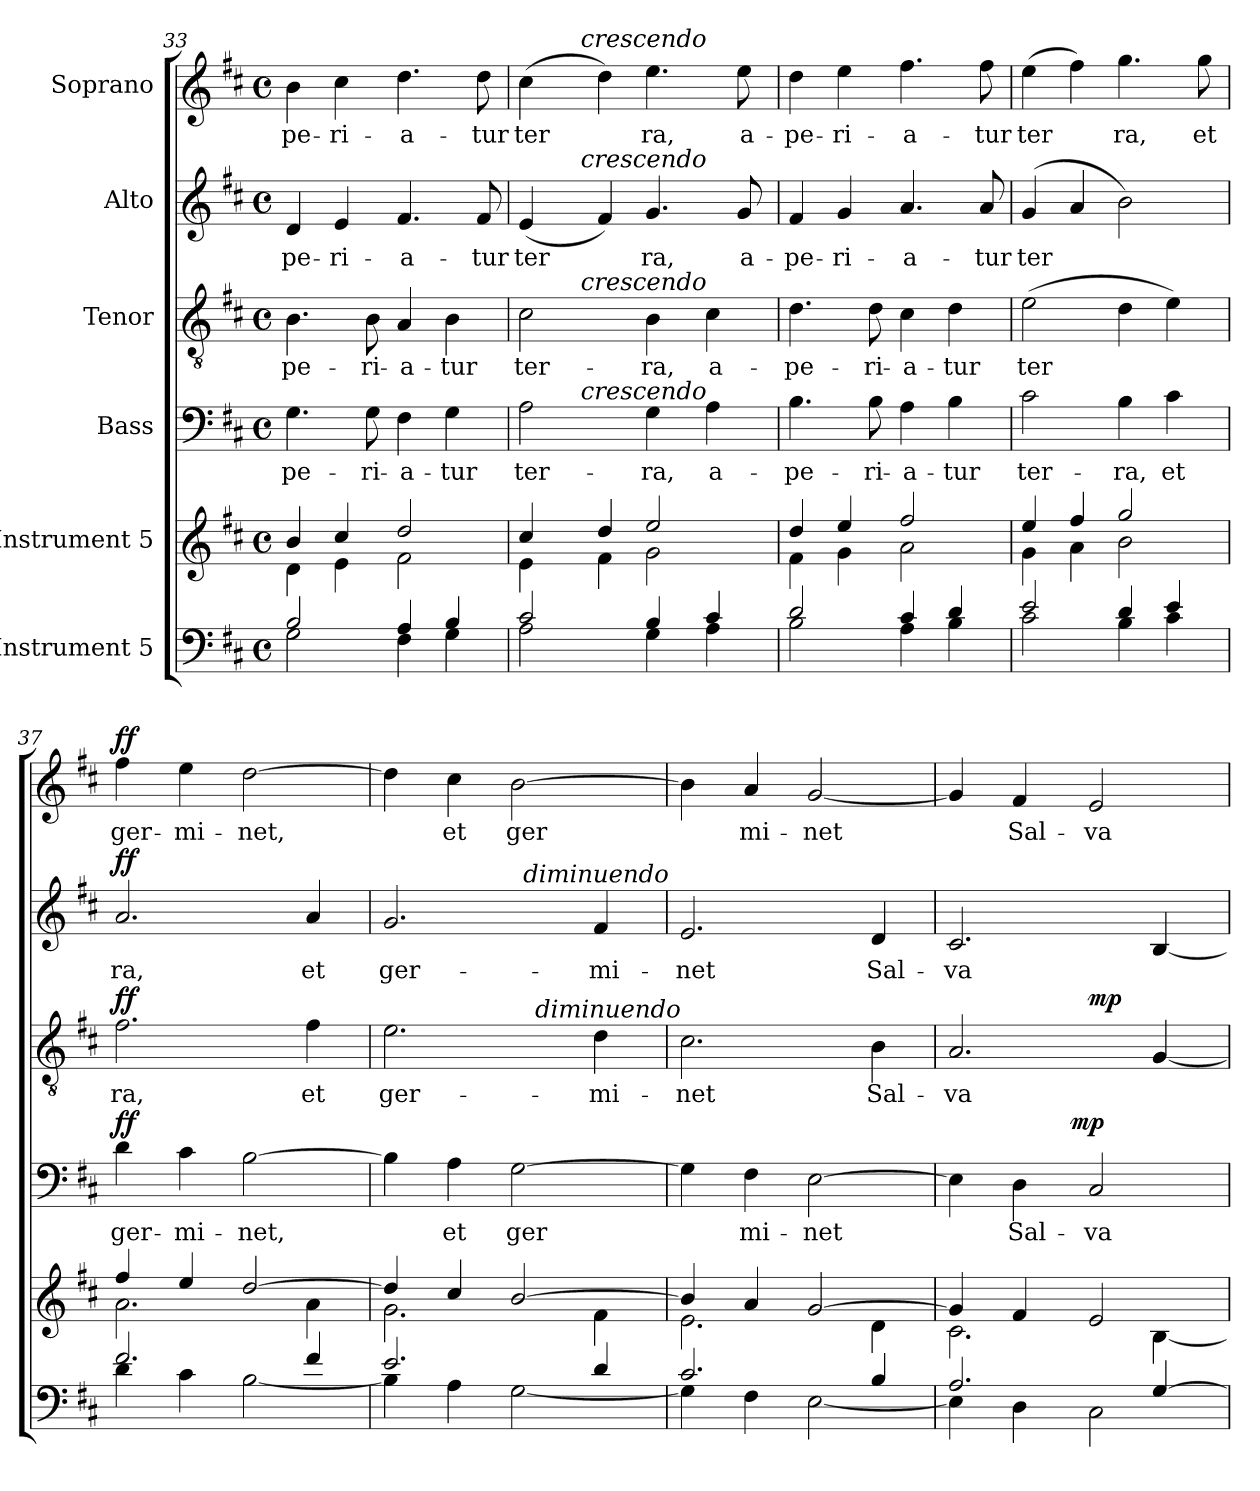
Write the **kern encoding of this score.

**kern	**kern	**kern	**text	**dynam	**kern	**text	**dynam	**kern	**text	**dynam	**kern	**text	**dynam
*part6	*part5	*part4	*part4	*part4	*part3	*part3	*part3	*part2	*part2	*part2	*part1	*part1	*part1
*staff6	*staff5	*staff4	*staff4	*staff4	*staff3	*staff3	*staff3	*staff2	*staff2	*staff2	*staff1	*staff1	*staff1
*I"Instrument 5	*I"Instrument 5	*I"Bass	*	*	*I"Tenor	*	*	*I"Alto	*	*	*I"Soprano	*	*
*clefF4	*clefG2	*clefF4	*	*	*clefGv2	*	*	*clefG2	*	*	*clefG2	*	*
*k[f#c#]	*k[f#c#]	*k[f#c#]	*	*	*k[f#c#]	*	*	*k[f#c#]	*	*	*k[f#c#]	*	*
*D:	*D:	*D:	*	*	*D:	*	*	*D:	*	*	*D:	*	*
*M4/4	*M4/4	*M4/4	*	*	*M4/4	*	*	*M4/4	*	*	*M4/4	*	*
*met(c)	*met(c)	*met(c)	*	*	*met(c)	*	*	*met(c)	*	*	*met(c)	*	*
=33	=33	=33	=33	=33	=33	=33	=33	=33	=33	=33	=33	=33	=33
*^	*^	*	*	*	*	*	*	*	*	*	*	*	*
!	!	!	!	!	!LO:LY:b:cj	!	!	!LO:LY:b:cj	!	!	!LO:LY:b	!	!	!LO:LY:b	!
2B/	2G\	4b/	4d\	4.G\	-pe-	.	4.B\	-pe-	.	4d/	-pe-	.	4b\	-pe-	.
!	!	!	!	!	!	!	!	!	!	!	!LO:LY:b	!	!	!LO:LY:b	!
.	.	4cc#/	4e\	.	.	.	.	.	.	4e/	-ri-	.	4cc#\	-ri-	.
!	!	!	!	!	!LO:LY:b:cj	!	!	!LO:LY:b:cj	!	!	!	!	!	!	!
.	.	.	.	8G\	-ri-	.	8B\	-ri-	.	.	.	.	.	.	.
!	!	!	!	!	!LO:LY:b:cj	!	!	!LO:LY:b:cj	!	!	!LO:LY:b	!	!	!LO:LY:b	!
4A/	4F#\	2dd/	2f#\	4F#\	-a-	.	4A/	-a-	.	4.f#/	-a-	.	4.dd\	-a-	.
!	!	!	!	!	!LO:LY:b:cj	!	!	!LO:LY:b:cj	!	!	!	!	!	!	!
4B/	4G\	.	.	4G\	-tur	.	4B\	-tur	.	.	.	.	.	.	.
!	!	!	!	!	!	!	!	!	!	!	!LO:LY:b	!	!	!LO:LY:b	!
.	.	.	.	.	.	.	.	.	.	8f#/	-tur	.	8dd\	-tur	.
=34	=34	=34	=34	=34	=34	=34	=34	=34	=34	=34	=34	=34	=34	=34	=34
!	!	!	!	!	!LO:LY:b:cj	!	!	!LO:LY:b:cj	!	!	!LO:LY:b	!	!	!LO:LY:b	!
*	*	*	*	*^	*	*	*^	*	*	*^	*	*	*^	*	*
2c#/	2A\	4cc#/	4e\	2A\	8ryy	ter-	.	2c#\	8ryy	ter-	.	(>4e/	8ryy	ter-	.	(>4cc#\	8ryy	ter-	.
.	.	.	.	.	16ryy	.	.	.	16ryy	.	.	.	16ryy	.	.	.	16ryy	.	.
.	.	.	.	.	64ryy	.	.	.	64ryy	.	.	.	64ryy	.	.	.	64ryy	.	.
!	!	!	!	!	!	!	!	!	!	!	!	!	!	!	!	!	!LO:TX:a:i:t=crescendo	!	!
!	!	!	!	!	!	!	!	!	!	!	!	!	!LO:TX:a:i:t=crescendo	!	!	!	!	!	!
!	!	!	!	!	!	!	!	!	!LO:TX:a:i:t=crescendo	!	!	!	!	!	!	!	!	!	!
!	!	!	!	!	!LO:TX:a:i:t=crescendo	!	!	!	!	!	!	!	!	!	!	!	!	!	!
.	.	.	.	.	2ryy	.	.	.	2ryy	.	.	.	2ryy	.	.	.	2ryy	.	.
!	!	!	!	!	!	!	!	!	!	!	!	!	!	!LO:LY:b	!	!	!	!LO:LY:b	!
.	.	4dd/	4f#\	.	.	.	.	.	.	.	.	4f#/)	.	--	.	4dd\)	.	--	.
!	!	!	!	!	!	!LO:LY:b:cj	!	!	!	!LO:LY:b:cj	!	!	!	!LO:LY:b	!	!	!	!LO:LY:b	!
4B/	4G\	2ee/	2g\	4G\	.	-ra,	.	4B\	.	-ra,	.	4.g/	.	-ra,	.	4.ee\	.	-ra,	.
.	.	.	.	.	4ryy	.	.	.	4ryy	.	.	.	4ryy	.	.	.	4ryy	.	.
!	!	!	!	!	!	!LO:LY:b:cj	!	!	!	!LO:LY:b:cj	!	!	!	!	!	!	!	!	!
4c#/	4A\	.	.	4A\	.	a-	.	4c#\	.	a-	.	.	.	.	.	.	.	.	.
!	!	!	!	!	!	!	!	!	!	!	!	!	!	!LO:LY:b	!	!	!	!LO:LY:b	!
.	.	.	.	.	.	.	.	.	.	.	.	8g/	.	a-	.	8ee\	.	a-	.
.	.	.	.	.	32.ryy	.	.	.	32.ryy	.	.	.	32.ryy	.	.	.	32.ryy	.	.
=35	=35	=35	=35	=35	=35	=35	=35	=35	=35	=35	=35	=35	=35	=35	=35	=35	=35	=35	=35
!	!	!	!	!	!	!LO:LY:b:cj	!	!	!	!LO:LY:b:cj	!	!	!	!LO:LY:b	!	!	!	!LO:LY:b	!
*	*	*	*	*v	*v	*	*	*	*	*	*	*v	*v	*	*	*v	*v	*	*
*	*	*	*	*	*	*	*v	*v	*	*	*	*	*	*	*	*
2d/	2B\	4dd/	4f#\	4.B\	-pe-	.	4.d\	-pe-	.	4f#/	-pe-	.	4dd\	-pe-	.
!	!	!	!	!	!	!	!	!	!	!	!LO:LY:b	!	!	!LO:LY:b	!
.	.	4ee/	4g\	.	.	.	.	.	.	4g/	-ri-	.	4ee\	-ri-	.
!	!	!	!	!	!LO:LY:b:cj	!	!	!LO:LY:b:cj	!	!	!	!	!	!	!
.	.	.	.	8B\	-ri-	.	8d\	-ri-	.	.	.	.	.	.	.
!	!	!	!	!	!LO:LY:b:cj	!	!	!LO:LY:b:cj	!	!	!LO:LY:b	!	!	!LO:LY:b	!
4c#/	4A\	2ff#/	2a\	4A\	-a-	.	4c#\	-a-	.	4.a/	-a-	.	4.ff#\	-a-	.
!	!	!	!	!	!LO:LY:b:cj	!	!	!LO:LY:b:cj	!	!	!	!	!	!	!
4d/	4B\	.	.	4B\	-tur	.	4d\	-tur	.	.	.	.	.	.	.
!	!	!	!	!	!	!	!	!	!	!	!LO:LY:b	!	!	!LO:LY:b	!
.	.	.	.	.	.	.	.	.	.	8a/	-tur	.	8ff#\	-tur	.
=36	=36	=36	=36	=36	=36	=36	=36	=36	=36	=36	=36	=36	=36	=36	=36
!	!	!	!	!	!LO:LY:b:cj	!	!	!LO:LY:b:cj	!	!	!LO:LY:b	!	!	!LO:LY:b	!
2e/	2c#\	4ee/	4g\	2c#\	ter-	.	(>2e\	ter-	.	(>4g/	ter-	.	(>4ee\	ter-	.
!	!	!	!	!	!	!	!	!	!	!	!LO:LY:b	!	!	!LO:LY:b	!
.	.	4ff#/	4a\	.	.	.	.	.	.	4a/	--	.	4ff#\)	--	.
!	!	!	!	!	!LO:LY:b:cj	!	!	!LO:LY:b:cj	!	!	!LO:LY:b	!	!	!LO:LY:b	!
4d/	4B\	2gg/	2b\	4B\	-ra,	.	4d\	--	.	2b\)	--	.	4.gg\	-ra,	.
!	!	!	!	!	!LO:LY:b:cj	!	!	!LO:LY:b:cj	!	!	!	!	!	!	!
4e/	4c#\	.	.	4c#\	et	.	4e\)	--	.	.	.	.	.	.	.
!	!	!	!	!	!	!	!	!	!	!	!	!	!	!LO:LY:b	!
.	.	.	.	.	.	.	.	.	.	.	.	.	8gg\	et	.
!!LO:PB:g=z
=37	=37	=37	=37	=37	=37	=37	=37	=37	=37	=37	=37	=37	=37	=37	=37
!	!	!	!	!	!LO:LY:b:cj	!LO:DY:a	!	!LO:LY:b:cj	!LO:DY:a	!	!LO:LY:b	!LO:DY:a	!	!LO:LY:b	!LO:DY:a
2.f#/	4d\	4ff#/	2.a\	4d\	ger-	ff	2.f#\	-ra,	ff	2.a/	-ra,	ff	4ff#\	ger-	ff
!	!	!	!	!	!LO:LY:b:cj	!	!	!	!	!	!	!	!	!LO:LY:b	!
.	4c#\	4ee/	.	4c#\	-mi-	.	.	.	.	.	.	.	4ee\	-mi-	.
!	!	!	!	!	!LO:LY:b:cj	!	!	!	!	!	!	!	!	!LO:LY:b	!
.	[<2B\	[>2dd/	.	[>2B\	-net,	.	.	.	.	.	.	.	[>2dd\	-net,	.
!	!	!	!	!	!	!	!	!LO:LY:b:cj	!	!	!LO:LY:b	!	!	!	!
4f#/	.	.	4a\	.	.	.	4f#\	et	.	4a/	et	.	.	.	.
=38	=38	=38	=38	=38	=38	=38	=38	=38	=38	=38	=38	=38	=38	=38	=38
!	!	!	!	!	!LO:LY:b:cj	!	!	!LO:LY:b:cj	!	!	!LO:LY:b	!	!	!LO:LY:b	!
*	*	*	*	*	*	*	*^	*	*	*^	*	*	*	*	*
2.e/	4B\]	4dd/]	2.g\	4B\]	.	.	2.e\	2ryy	ger-	.	2.g/	2ryy	ger-	.	4dd\]	.	.
!	!	!	!	!	!LO:LY:b:cj	!	!	!	!	!	!	!	!	!	!	!LO:LY:b	!
.	4A\	4cc#/	.	4A\	et	.	.	.	.	.	.	.	.	.	4cc#\	et	.
!	!	!	!	!	!LO:LY:b:cj	!	!	!	!	!	!	!	!	!	!	!LO:LY:b	!
.	[<2G\	[>2b/	.	[>2G\	ger-	.	.	32ryy	.	.	.	64ryy	.	.	[>2b\	ger-	.
!	!	!	!	!	!	!	!	!	!	!	!	!LO:TX:a:i:t=diminuendo	!	!	!	!	!
.	.	.	.	.	.	.	.	.	.	.	.	4ryy	.	.	.	.	.
!	!	!	!	!	!	!	!	!LO:TX:a:i:t=diminuendo	!	!	!	!	!	!	!	!	!
.	.	.	.	.	.	.	.	4...ryy	.	.	.	.	.	.	.	.	.
!	!	!	!	!	!	!	!	!	!LO:LY:b:cj	!	!	!	!LO:LY:b	!	!	!	!
4d/	.	.	4f#\	.	.	.	4d\	.	-mi-	.	4f#/	.	-mi-	.	.	.	.
.	.	.	.	.	.	.	.	.	.	.	.	8...ryy	.	.	.	.	.
=39	=39	=39	=39	=39	=39	=39	=39	=39	=39	=39	=39	=39	=39	=39	=39	=39	=39
!	!	!	!	!	!LO:LY:b:cj	!	!	!	!LO:LY:b:cj	!	!	!	!LO:LY:b	!	!	!LO:LY:b	!
*	*	*	*	*	*	*	*v	*v	*	*	*	*	*	*	*	*	*
*	*	*	*	*	*	*	*	*	*	*v	*v	*	*	*	*	*
2.c#/	4G\]	4b/]	2.e\	4G\]	--	.	2.c#\	-net	.	2.e/	-net	.	4b\]	--	.
!	!	!	!	!	!LO:LY:b:cj	!	!	!	!	!	!	!	!	!LO:LY:b	!
.	4F#\	4a/	.	4F#\	-mi-	.	.	.	.	.	.	.	4a/	-mi-	.
!	!	!	!	!	!LO:LY:b:cj	!	!	!	!	!	!	!	!	!LO:LY:b	!
.	[<2E\	[>2g/	.	[>2E\	-net	.	.	.	.	.	.	.	[<2g/	-net	.
!	!	!	!	!	!	!	!	!LO:LY:b:cj	!	!	!LO:LY:b	!	!	!	!
4B/	.	.	4d\	.	.	.	4B\	Sal-	.	4d/	Sal-	.	.	.	.
=40	=40	=40	=40	=40	=40	=40	=40	=40	=40	=40	=40	=40	=40	=40	=40
!	!	!	!	!	!LO:LY:b:cj	!	!	!LO:LY:b:cj	!	!	!LO:LY:b	!	!	!LO:LY:b	!
*	*	*	*	*^	*	*	*^	*	*	*	*	*	*^	*	*
2.A/	4E\]	4g/]	2.c#\	4E\]	4...ryy	.	.	2.A/	2ryy	-va-	.	2.c#/	-va-	.	4g/]	4...ryy	.	.
!	!	!	!	!	!	!LO:LY:b:cj	!	!	!	!	!	!	!	!	!	!	!LO:LY:b	!
.	4D\	4f#/	.	4D\	.	Sal-	.	.	.	.	.	.	.	.	4f#/	.	Sal-	.
!	!	!	!	!	!	!	!LO:DY:a	!	!	!	!	!	!	!	!	!	!	!LO:DY:a
!	!	!	!	!	!	!	!	!	!	!	!	!	!	!	!	!	!	!LO:DY:n=1:b
.	.	.	.	.	2ryy	.	mp	.	.	.	.	.	.	.	.	2ryy	.	mp mp
!	!	!	!	!	!	!LO:LY:b:cj	!	!	!	!	!LO:DY:a	!	!	!	!	!	!LO:LY:b	!
.	2C#\	2e/	.	2C#/	.	-va-	.	.	2ryy	.	mp	.	.	.	2e/	.	-va-	.
!	!	!	!	!	!	!	!	!	!	!LO:LY:b:cj	!	!	!LO:LY:b	!	!	!	!	!
[>4G/	.	.	[<4B\	.	.	.	.	[<4G/	.	--	.	[<4B/	--	.	.	.	.	.
.	.	.	.	.	32ryy	.	.	.	.	.	.	.	.	.	.	32ryy	.	.
*v	*v	*	*	*v	*v	*	*	*v	*v	*	*	*	*	*	*v	*v	*	*
*	*v	*v	*	*	*	*	*	*	*	*	*	*	*	*
=	=	=	=	=	=	=	=	=	=	=	=	=	=
*-	*-	*-	*-	*-	*-	*-	*-	*-	*-	*-	*-	*-	*-
